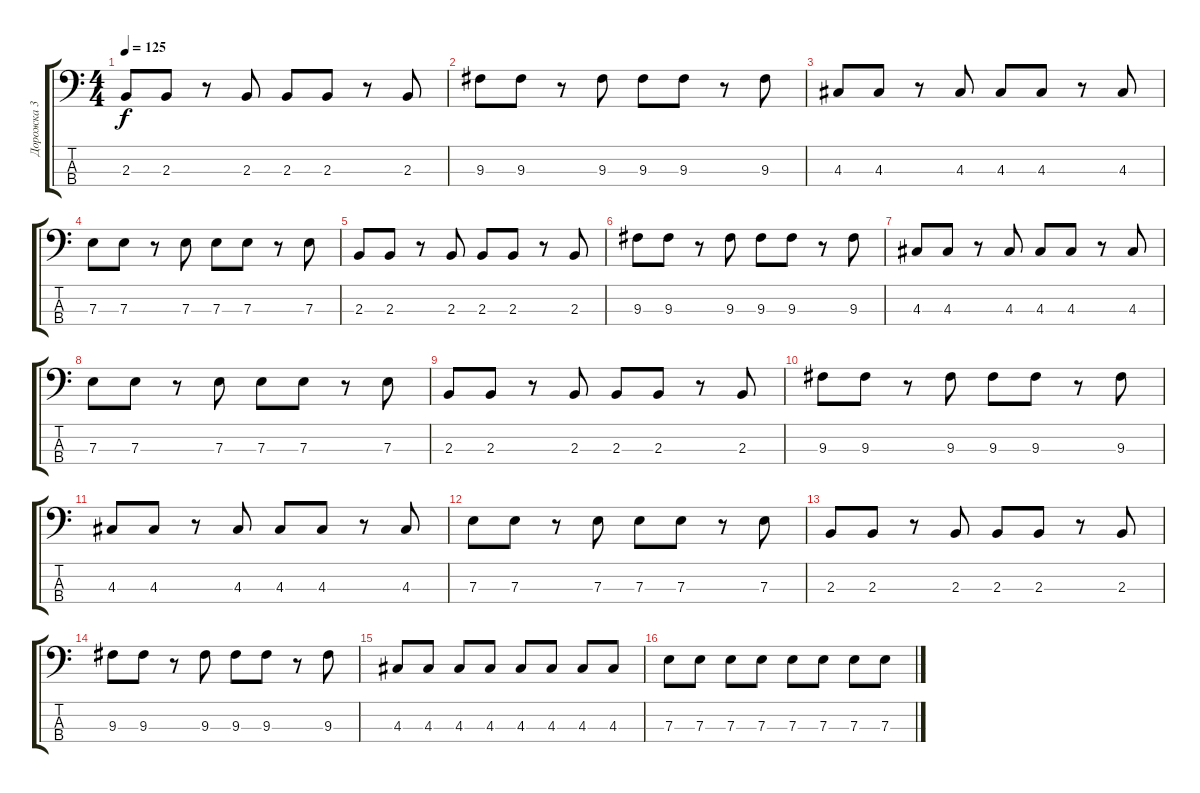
\track ("Дорожка 3" "Дорожка 3") {instrument electricbassfinger}
\staff {score tabs}
\tuning (G2 D2 A1 E1) {hide}
\ts (4 4)
\tempo 125
\clef f4
\ks c
2.3.8{dy f} 2.3.8 r.8 2.3.8 2.3.8 2.3.8 r.8 2.3.8 |
9.3.8 9.3.8 r.8 9.3.8 9.3.8 9.3.8 r.8 9.3.8 |
4.3.8 4.3.8 r.8 4.3.8 4.3.8 4.3.8 r.8 4.3.8 |
7.3.8 7.3.8 r.8 7.3.8 7.3.8 7.3.8 r.8 7.3.8 |
2.3.8 2.3.8 r.8 2.3.8 2.3.8 2.3.8 r.8 2.3.8 |
9.3.8 9.3.8 r.8 9.3.8 9.3.8 9.3.8 r.8 9.3.8 |
4.3.8 4.3.8 r.8 4.3.8 4.3.8 4.3.8 r.8 4.3.8 |
7.3.8 7.3.8 r.8 7.3.8 7.3.8 7.3.8 r.8 7.3.8 |
2.3.8 2.3.8 r.8 2.3.8 2.3.8 2.3.8 r.8 2.3.8 |
9.3.8 9.3.8 r.8 9.3.8 9.3.8 9.3.8 r.8 9.3.8 |
4.3.8 4.3.8 r.8 4.3.8 4.3.8 4.3.8 r.8 4.3.8 |
7.3.8 7.3.8 r.8 7.3.8 7.3.8 7.3.8 r.8 7.3.8 |
2.3.8 2.3.8 r.8 2.3.8 2.3.8 2.3.8 r.8 2.3.8 |
9.3.8 9.3.8 r.8 9.3.8 9.3.8 9.3.8 r.8 9.3.8 |
4.3.8 4.3.8 4.3.8 4.3.8 4.3.8 4.3.8 4.3.8 4.3.8 |
7.3.8 7.3.8 7.3.8 7.3.8 7.3.8 7.3.8 7.3.8 7.3.8
